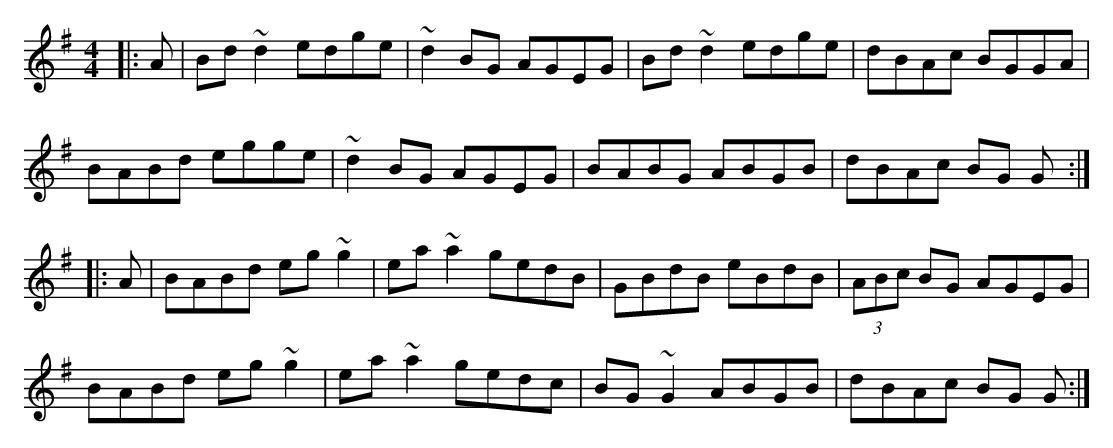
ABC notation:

X:1
M:4/4
K:G
|:A|Bd ~d2 edge|~d2 BG AGEG|Bd ~d2 edge|dBAc BGGA|
BABd egge|~d2 BG AGEG|BABG ABGB|dBAc BG G:|
|:A|BABd eg ~g2|ea ~a2 gedB|GBdB eBdB|(3ABc BG AGEG|
BABd eg ~g2|ea ~a2 gedc|BG ~G2 ABGB|dBAc BG G:|
